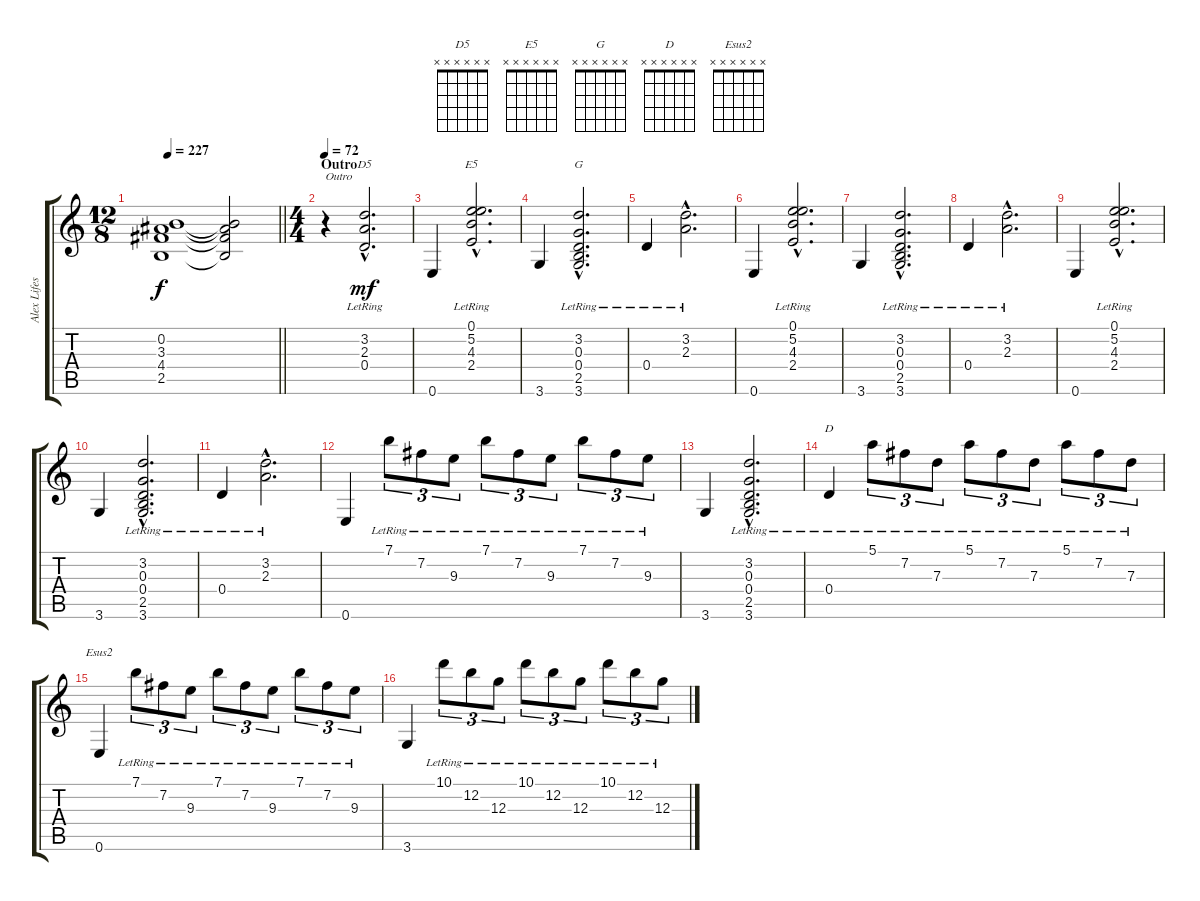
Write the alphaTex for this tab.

\track ("Alex Lifeson 1" "Alex Lifes") {instrument distortionguitar}
\staff {score tabs}
\tuning (E4 B3 G3 D3 A2 E2) {hide}
\chord ("D5" x x x x x x) {firstfret 0}
\chord ("E5" x x x x x x) {firstfret 0}
\chord ("G" x x x x x x) {firstfret 0}
\chord ("D" x x x x x x) {firstfret 0}
\chord ("Esus2" x x x x x x) {firstfret 0}
\ts (12 8)
\tempo 227
\clef g2
\barLineRight lightlight
\ks c
(0.2{t} 3.3{t} 4.4{t} 2.5{t}).1{dy f} (0.2{t} 3.3{t} 4.4{t} 2.5{t}).2 |
\ts (4 4)
\section ("" "Outro")
\tempo 72
r.4{txt "Outro"} (3.2{hac lr} 2.3{hac lr} 0.4{hac lr}).2{d ch "D5" dy mf} |
0.6.4 (0.1{hac lr} 5.2{hac lr} 4.3{hac lr} 2.4{hac}).2{d ch "E5"} |
3.6.4 (3.2{hac lr} 0.3{hac lr} 0.4{hac lr} 2.5{hac} 3.6{hac}).2{d ch "G"} |
0.4{lr}.4 (3.2{hac lr} 2.3{hac lr}).2{d} |
0.6.4 (0.1{hac lr} 5.2{hac lr} 4.3{hac lr} 2.4{hac lr}).2{d} |
3.6.4 (3.2{hac lr} 0.3{hac lr} 0.4{hac lr} 2.5{hac} 3.6{hac}).2{d} |
0.4{lr}.4 (3.2{hac lr} 2.3{hac lr}).2{d} |
0.6.4 (0.1{hac lr} 5.2{hac lr} 4.3{hac lr} 2.4{hac lr}).2{d} |
3.6.4 (3.2{hac lr} 0.3{hac lr} 0.4{hac lr} 2.5{hac} 3.6{hac}).2{d} |
0.4{lr}.4 (3.2{hac lr} 2.3{hac lr}).2{d} |
0.6.4{volume 13} 7.1{lr}.8{tu (3 2)} 7.2{lr}.8{tu (3 2)} 9.3{lr}.8{tu (3 2)} 7.1{lr}.8{tu (3 2)} 7.2{lr}.8{tu (3 2)} 9.3{lr}.8{tu (3 2)} 7.1{lr}.8{tu (3 2)} 7.2{lr}.8{tu (3 2)} 9.3{lr}.8{tu (3 2)} |
3.6.4{volume 12} (3.2{hac lr} 0.3{hac lr} 0.4{hac lr} 2.5{hac} 3.6{hac}).2{d} |
0.4{lr}.4{ch "D" volume 11} 5.1{lr}.8{tu (3 2)} 7.2{lr}.8{tu (3 2)} 7.3{lr}.8{tu (3 2)} 5.1{lr}.8{tu (3 2)} 7.2{lr}.8{tu (3 2)} 7.3{lr}.8{tu (3 2)} 5.1{lr}.8{tu (3 2)} 7.2{lr}.8{tu (3 2)} 7.3{lr}.8{tu (3 2)} |
0.6.4{ch "Esus2" volume 10} 7.1{lr}.8{tu (3 2)} 7.2{lr}.8{tu (3 2)} 9.3{lr}.8{tu (3 2)} 7.1{lr}.8{tu (3 2)} 7.2{lr}.8{tu (3 2)} 9.3{lr}.8{tu (3 2)} 7.1{lr}.8{tu (3 2)} 7.2{lr}.8{tu (3 2)} 9.3{lr}.8{tu (3 2)} |
3.6.4{volume 9} 10.1{lr}.8{tu (3 2)} 12.2{lr}.8{tu (3 2)} 12.3{lr}.8{tu (3 2)} 10.1{lr}.8{tu (3 2)} 12.2{lr}.8{tu (3 2)} 12.3{lr}.8{tu (3 2)} 10.1{lr}.8{tu (3 2)} 12.2{lr}.8{tu (3 2)} 12.3{lr}.8{tu (3 2)}
